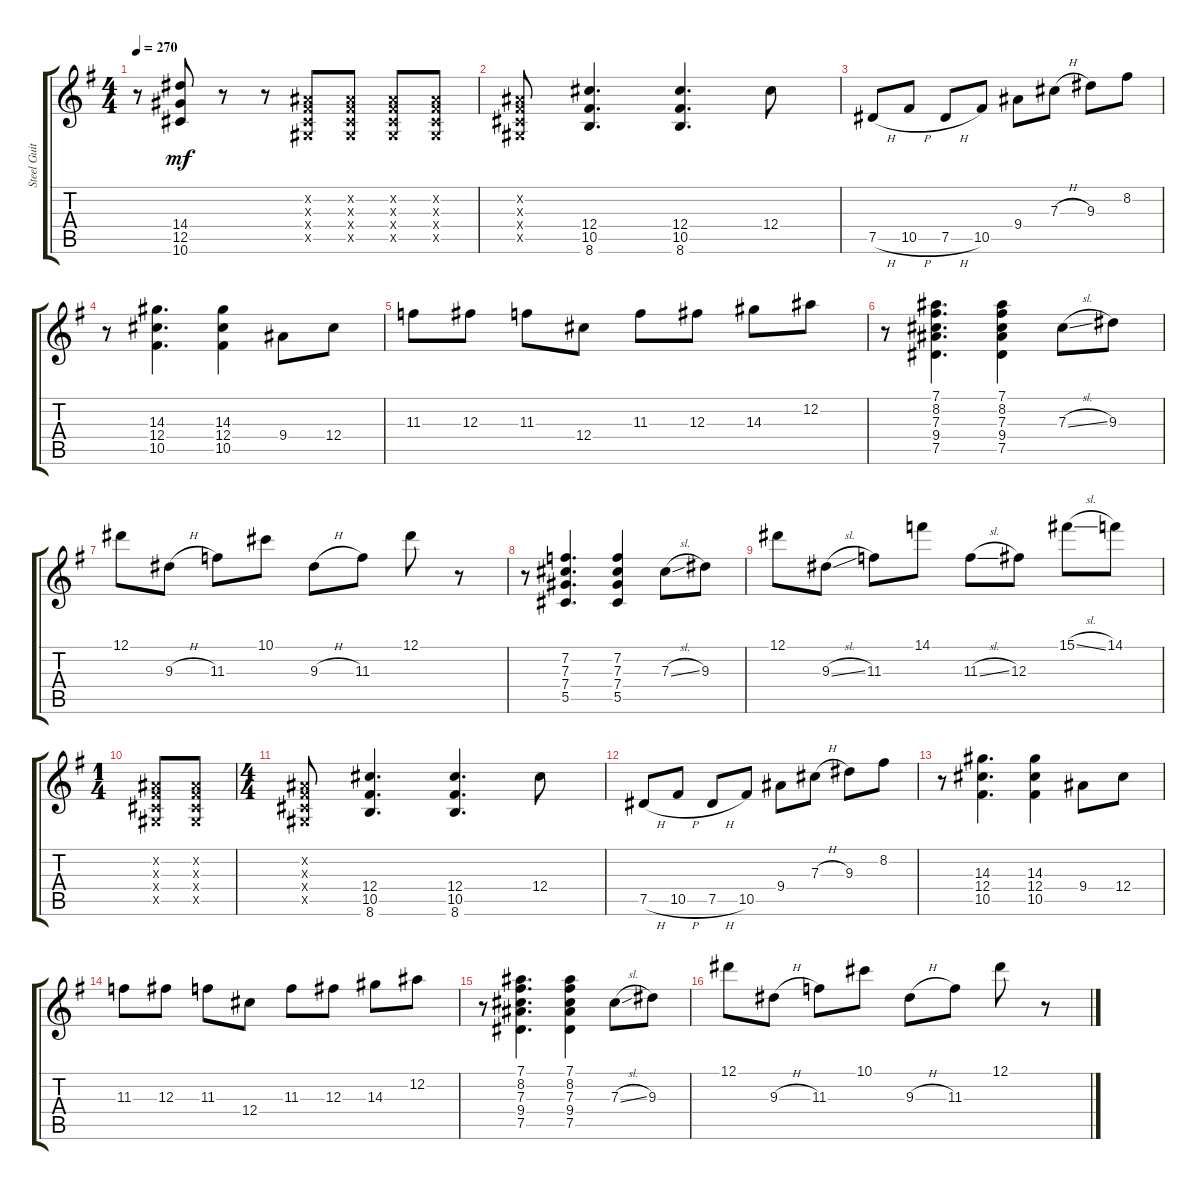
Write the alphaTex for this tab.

\track ("Steel Guitar" "Steel Guit") {instrument acousticguitarsteel}
\staff {score tabs}
\tuning (Eb4 Bb3 Gb3 Db3 Ab2 Eb2) {hide}
\ts (4 4)
\tempo 270
\clef g2
\ks eminor
r.8{dy mf} (14.4 12.5 10.6).8 r.8 r.8 (0.2{x} 0.3{x} 0.4{x} 0.5{x}).8 (0.2{x} 0.3{x} 0.4{x} 0.5{x}).8 (0.2{x} 0.3{x} 0.4{x} 0.5{x}).8 (0.2{x} 0.3{x} 0.4{x} 0.5{x}).8 |
(0.2{x} 0.3{x} 0.4{x} 0.5{x}).8 (12.4 10.5 8.6).4{d} (12.4 10.5 8.6).4{d} 12.4.8 |
7.5{h}.8 10.5{h}.8 7.5{h}.8 10.5.8 9.4.8 7.3{h}.8 9.3.8 8.2.8 |
r.8 (14.3 12.4 10.5).4{d} (14.3 12.4 10.5).4 9.4.8 12.4.8 |
11.3.8 12.3.8 11.3.8 12.4.8 11.3.8 12.3.8 14.3.8 12.2.8 |
r.8 (7.1 8.2 7.3 9.4 7.5).4{d} (7.1 8.2 7.3 9.4 7.5).4 7.3{sl}.8 9.3.8 |
12.1.8 9.3{h}.8 11.3.8 10.1.8 9.3{h}.8 11.3.8 12.1.8 r.8 |
r.8 (7.2 7.3 7.4 5.5).4{d} (7.2 7.3 7.4 5.5).4 7.3{sl}.8 9.3.8 |
12.1.8 9.3{sl}.8 11.3.8 14.1.8 11.3{sl}.8 12.3.8 15.1{sl}.8 14.1.8 |
\ts (1 4)
(0.2{x} 0.3{x} 0.4{x} 0.5{x}).8 (0.2{x} 0.3{x} 0.4{x} 0.5{x}).8 |
\ts (4 4)
(0.2{x} 0.3{x} 0.4{x} 0.5{x}).8 (12.4 10.5 8.6).4{d} (12.4 10.5 8.6).4{d} 12.4.8 |
7.5{h}.8 10.5{h}.8 7.5{h}.8 10.5.8 9.4.8 7.3{h}.8 9.3.8 8.2.8 |
r.8 (14.3 12.4 10.5).4{d} (14.3 12.4 10.5).4 9.4.8 12.4.8 |
11.3.8 12.3.8 11.3.8 12.4.8 11.3.8 12.3.8 14.3.8 12.2.8 |
r.8 (7.1 8.2 7.3 9.4 7.5).4{d} (7.1 8.2 7.3 9.4 7.5).4 7.3{sl}.8 9.3.8 |
12.1.8 9.3{h}.8 11.3.8 10.1.8 9.3{h}.8 11.3.8 12.1.8 r.8
